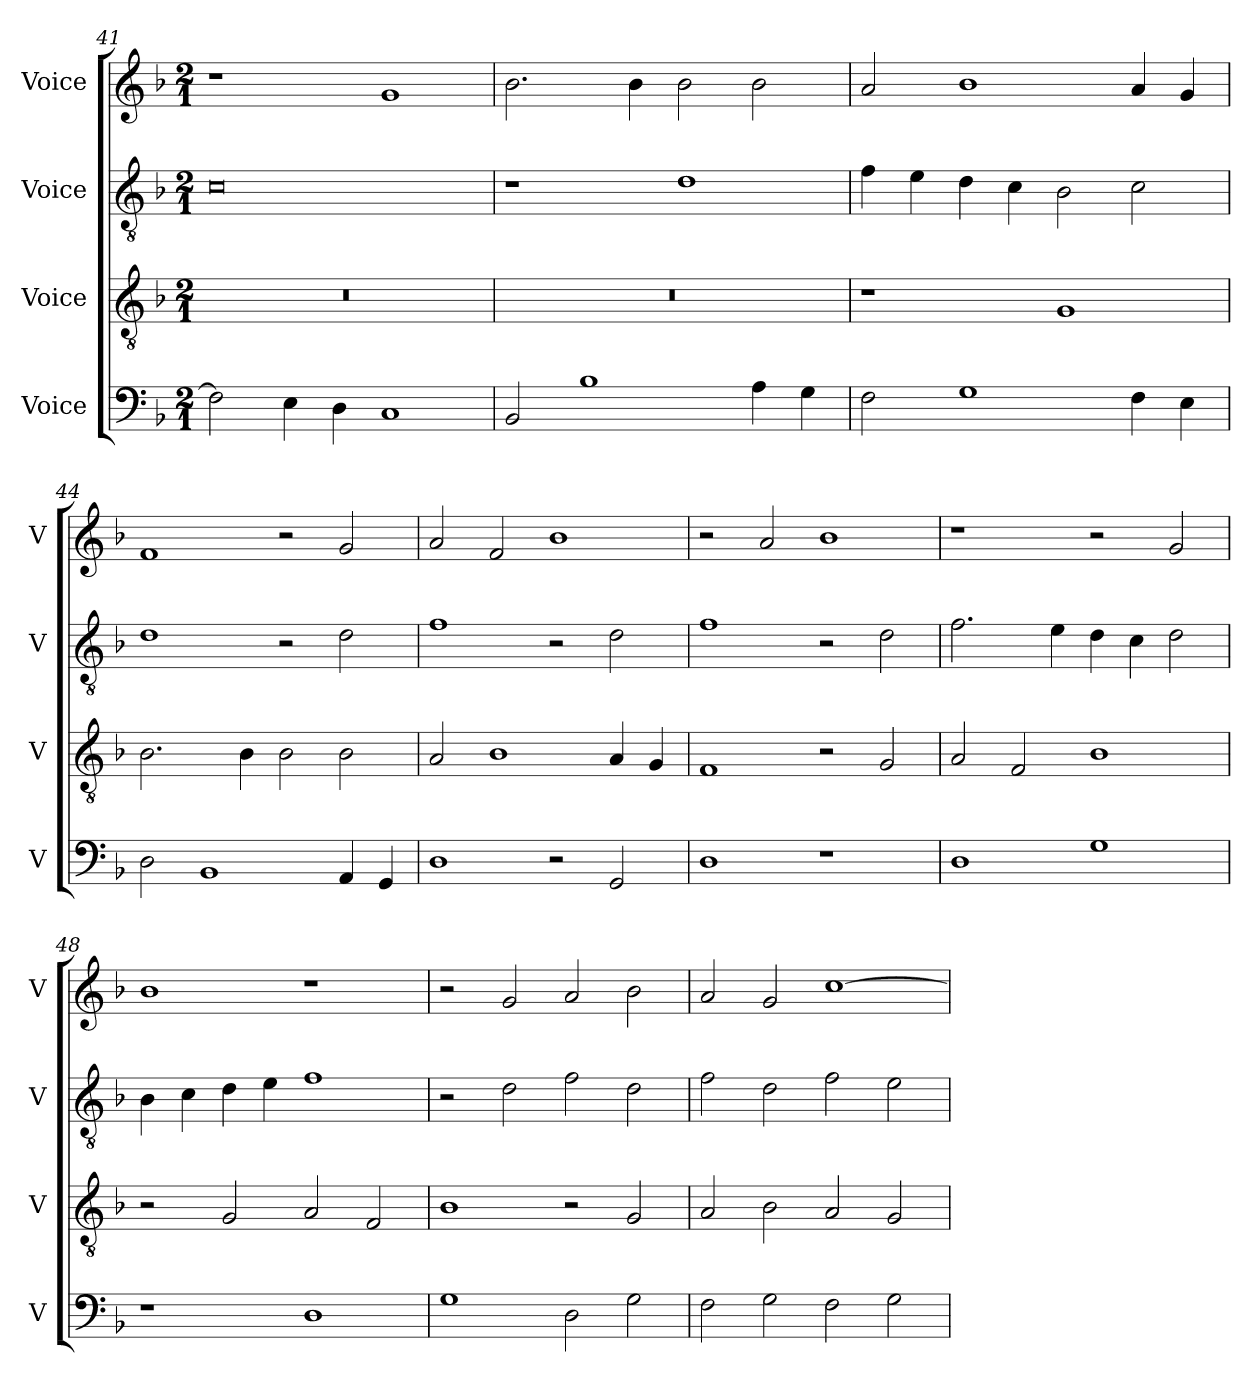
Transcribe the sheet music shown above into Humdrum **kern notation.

**kern	**kern	**kern	**kern
*part4	*part3	*part2	*part1
*staff4	*staff3	*staff2	*staff1
*I"Voice	*I"Voice	*I"Voice	*I"Voice
*I'V	*I'V	*I'V	*I'V
*clefF4	*clefGv2	*clefGv2	*clefG2
*k[b-]	*k[b-]	*k[b-]	*k[b-]
*M2/1	*M2/1	*M2/1	*M2/1
=41	=41	=41	=41
2F\]	0r	0c	1r
4E\	.	.	.
4D\	.	.	.
1C	.	.	1g
=42	=42	=42	=42
2BB-/	0r	1r	2.b-\
1B-	.	.	.
.	.	.	4b-\
.	.	1d	2b-\
4A\	.	.	2b-\
4G\	.	.	.
!!LO:LB:g=z
=43	=43	=43	=43
2F\	1r	4f\	2a/
.	.	4e\	.
1G	.	4d\	1b-
.	.	4c\	.
.	1G	2B-\	.
4F\	.	2c\	4a/
4E\	.	.	4g/
=44	=44	=44	=44
2D\	2.B-\	1d	1f
1BB-	.	.	.
.	4B-\	.	.
.	2B-\	2r	2r
4AA/	2B-\	2d\	2g/
4GG/	.	.	.
=45	=45	=45	=45
1D	2A/	1f	2a/
.	1B-	.	2f/
2r	.	2r	1b-
2GG/	4A/	2d\	.
.	4G/	.	.
!!LO:LB:g=z
=46	=46	=46	=46
1D	1F	1f	2r
.	.	.	2a/
1r	2r	2r	1b-
.	2G/	2d\	.
=47	=47	=47	=47
1D	2A/	2.f\	1r
.	2F/	.	.
.	.	4e\	.
1G	1B-	4d\	2r
.	.	4c\	.
.	.	2d\	2g/
=48	=48	=48	=48
1r	2r	4B-\	1b-
.	.	4c\	.
.	2G/	4d\	.
.	.	4e\	.
1D	2A/	1f	1r
.	2F/	.	.
!!LO:PB:g=z
=49	=49	=49	=49
1G	1B-	2r	2r
.	.	2d\	2g/
2D\	2r	2f\	2a/
2G\	2G/	2d\	2b-\
=50	=50	=50	=50
2F\	2A/	2f\	2a/
2G\	2B-\	2d\	2g/
2F\	2A/	2f\	[1cc
2G\	2G/	2e\	.
=	=	=	=
*-	*-	*-	*-
